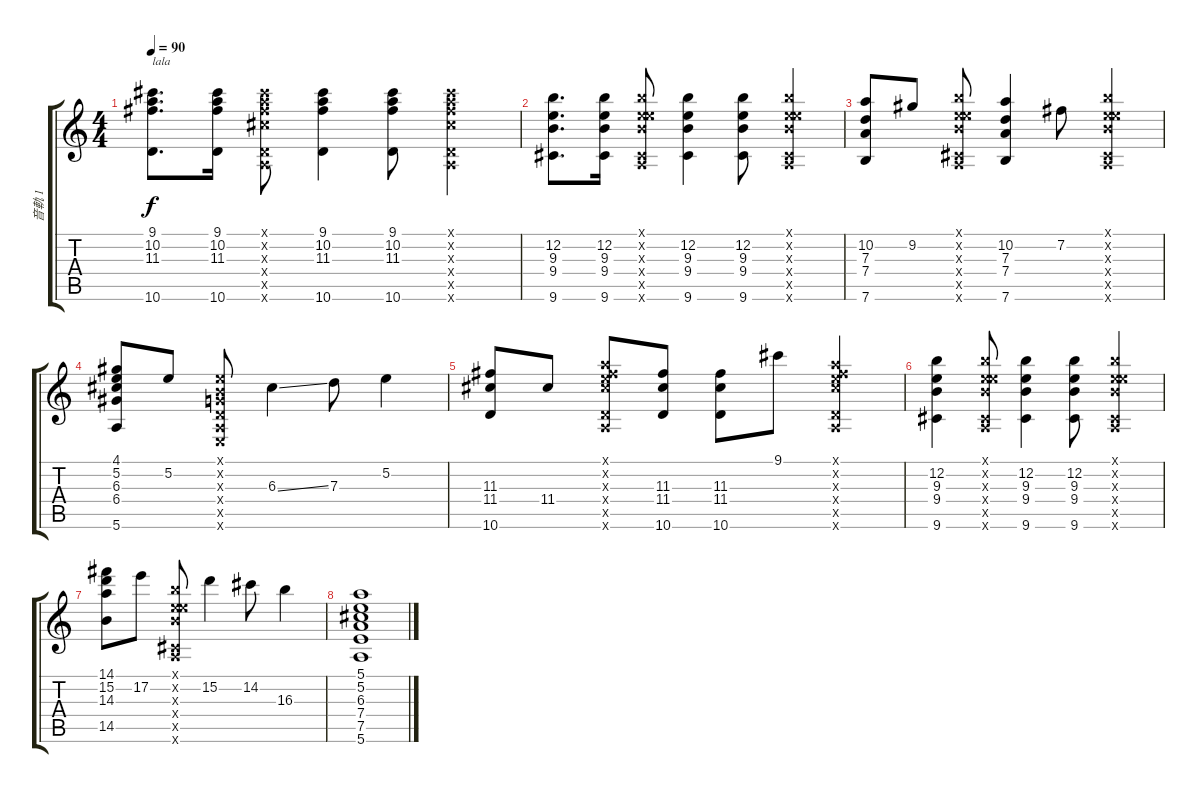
\track ("音軌 1" "音軌 1") {instrument electricguitarjazz}
\staff {score tabs}
\tuning (E4 B3 G3 D3 A2 E2) {hide}
\ts (4 4)
\tempo 90
\clef g2
\ks c
(9.1 10.2 11.3 10.6).8{d txt "lala" dy f} (9.1 10.2 11.3 10.6).16 (9.1{x} 10.2{x} 11.3{x} 11.4{x} 0.5{x} 10.6{x}).8 (9.1 10.2 11.3 10.6).4 (9.1 10.2 11.3 10.6).8 (9.1{x} 10.2{x} 11.3{x} 11.4{x} 0.5{x} 10.6{x}).4 |
(12.2 9.3 9.4 9.6).8{d} (12.2 9.3 9.4 9.6).16 (0.1{x} 12.2{x} 9.3{x} 9.4{x} 0.5{x} 9.6{x}).8 (12.2 9.3 9.4 9.6).4 (12.2 9.3 9.4 9.6).8 (0.1{x} 12.2{x} 9.3{x} 9.4{x} 0.5{x} 9.6{x}).4 |
(10.2 7.3 7.4 7.6).8 9.2.8 (0.1{x} 12.2{x} 9.3{x} 9.4{x} 0.5{x} 9.6{x}).8 (10.2 7.3 7.4 7.6).4 7.2.8 (0.1{x} 12.2{x} 9.3{x} 9.4{x} 0.5{x} 9.6{x}).4 |
(4.1 5.2 6.3 6.4 5.6).8 5.2.8 (0.1{x} 0.2{x} 0.3{x} 0.4{x} 0.5{x} 0.6{x}).8 6.3{ss}.4 7.3.8 5.2.4 |
(11.3 11.4 10.6).8 11.4.8 (0.1{x} 10.2{x} 11.3{x} 11.4{x} 0.5{x} 10.6{x}).8 (11.3 11.4 10.6).8 (11.3 11.4 10.6).8 9.1.8 (0.1{x} 10.2{x} 11.3{x} 11.4{x} 0.5{x} 10.6{x}).4 |
(12.2 9.3 9.4 9.6).4 (0.1{x} 12.2{x} 9.3{x} 9.4{x} 0.5{x} 9.6{x}).8 (12.2 9.3 9.4 9.6).4 (12.2 9.3 9.4 9.6).8 (0.1{x} 12.2{x} 9.3{x} 9.4{x} 0.5{x} 9.6{x}).4 |
(14.1 15.2 14.3 14.5).8 17.2.8 (0.1{x} 12.2{x} 9.3{x} 9.4{x} 0.5{x} 9.6{x}).8 15.2.4 14.2.8 16.3.4 |
(5.1 5.2 6.3 7.4 7.5 5.6).1
